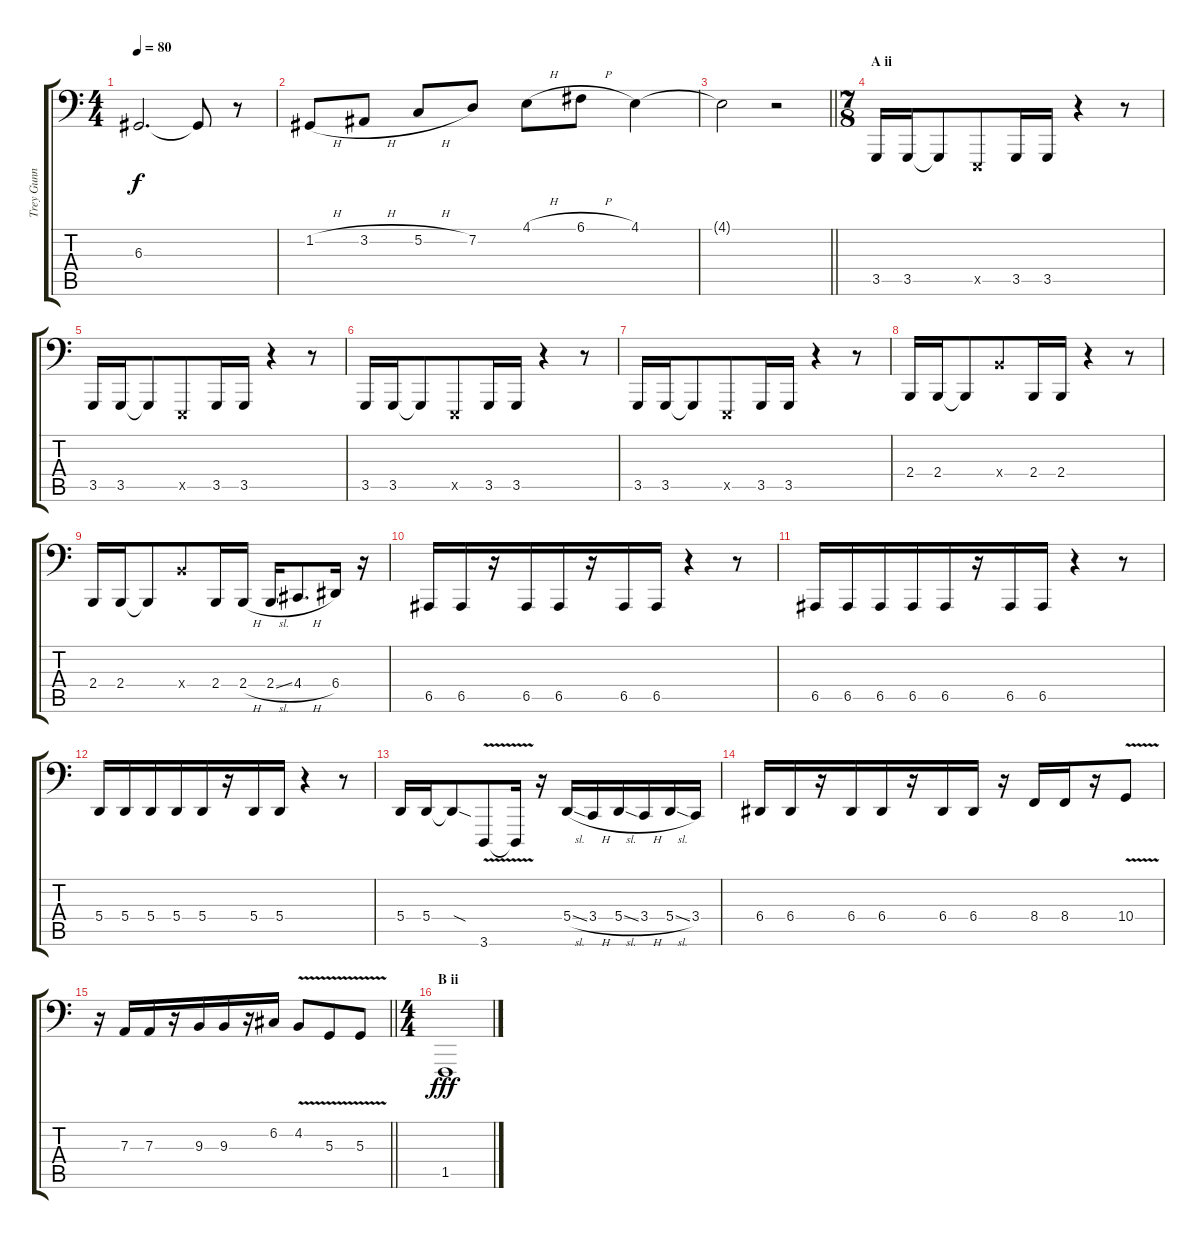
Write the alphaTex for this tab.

\track ("Trey Gunn (Warr Guitar)" "Trey Gunn ") {instrument lead8bassandlead}
\staff {score tabs}
\tuning (C3 G2 D2 A1 E1 B0) {hide}
\ts (4 4)
\tempo 80
\clef f4
\ks c
6.3{t}.2{d dy f} 6.3{t}.8 r.8 |
1.2{h}.8 3.2{h}.8 5.2{h}.8 7.2.8 4.1{h}.8 6.1{h}.8 4.1.4 |
\barLineRight lightlight
4.1{t}.2 r.2 |
\ts (7 8)
\section ("" "A ii")
3.5.16{instrument lead8bassandlead} 3.5.16 3.5{t}.8 0.5{x}.8 3.5.16 3.5.16 r.4 r.8 |
3.5.16 3.5.16 3.5{t}.8 0.5{x}.8 3.5.16 3.5.16 r.4 r.8 |
3.5.16 3.5.16 3.5{t}.8 0.5{x}.8 3.5.16 3.5.16 r.4 r.8 |
3.5.16 3.5.16 3.5{t}.8 0.5{x}.8 3.5.16 3.5.16 r.4 r.8 |
2.4.16 2.4.16 2.4{t}.8 14.4{x}.8 2.4.16 2.4.16 r.4 r.8 |
2.4.16 2.4.16 2.4{t}.8 14.4{x}.8 2.4.16 2.4{h}.16 2.4{sl}.16 4.4{h}.8{d} 6.4.16 r.16 |
6.5.16 6.5.16 r.16 6.5.16 6.5.16 r.16 6.5.16 6.5.16 r.4 r.8 |
6.5.16 6.5.16 6.5.16 6.5.16 6.5.16 r.16 6.5.16 6.5.16 r.4 r.8 |
5.4.16 5.4.16 5.4.16 5.4.16 5.4.16 r.16 5.4.16 5.4.16 r.4 r.8 |
5.4.16 5.4.16 5.4{sod t}.8 3.6{v}.8 3.6{t}.16 r.16 5.4{sl}.16 3.4{h}.16 5.4{sl}.16 3.4{h}.16 5.4{sl}.16 3.4.16 |
6.4.16 6.4.16 r.16 6.4.16 6.4.16 r.16 6.4.16 6.4.16 r.16 8.4.16 8.4.16 r.16 10.4{v}.8 |
\barLineRight lightlight
r.16 7.3.16 7.3.16 r.16 9.3.16 9.3.16 r.16 6.2.16 4.2{v}.8 5.3{v}.8 5.3{v}.8 |
\ts (4 4)
\section ("" "B ii")
1.5.1{dy fff instrument electricbassfinger}
